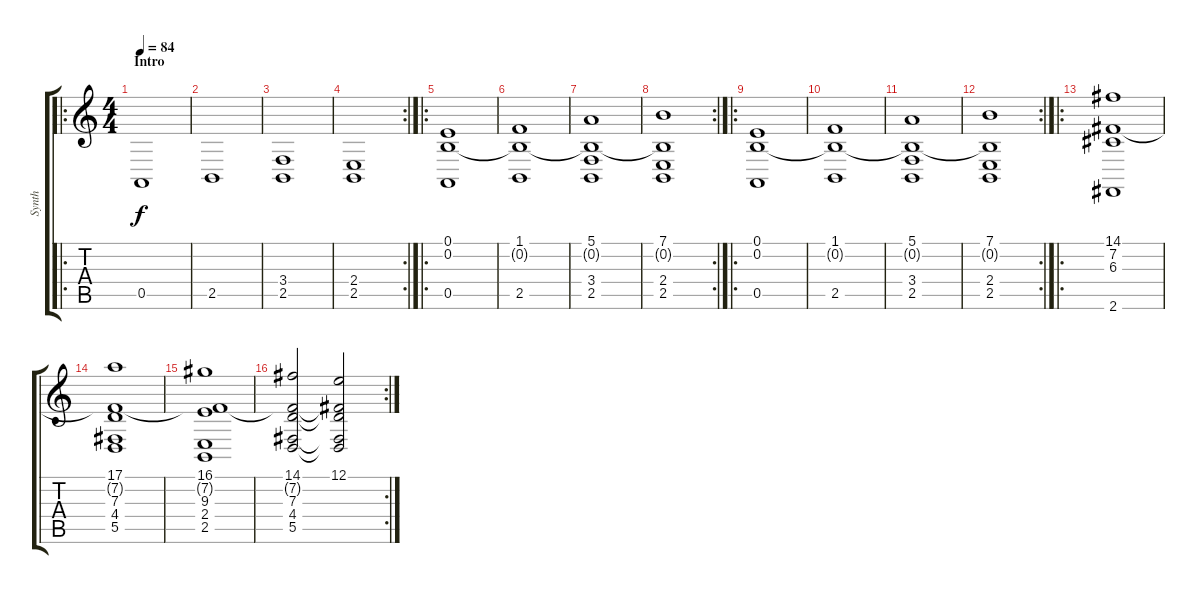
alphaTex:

\track ("Synth" "Synth") {instrument stringensemble2}
\staff {score tabs}
\tuning (E4 B3 G3 D3 A2 E2) {hide}
\ro
\ts (4 4)
\section ("" "Intro")
\tempo 84
\clef g2
\ks c
0.5.1{dy f instrument stringensemble2} |
2.5.1 |
(3.4 2.5).1 |
\rc 2
(2.4 2.5).1 |
\ro
(0.1 0.2 0.5).1 |
(1.1 0.2{t} 2.5).1 |
(5.1 0.2{t} 3.4 2.5).1 |
\rc 2
(7.1 0.2{t} 2.4 2.5).1 |
\ro
(0.1 0.2 0.5).1 |
(1.1 0.2{t} 2.5).1 |
(5.1 0.2{t} 3.4 2.5).1 |
\rc 2
(7.1 0.2{t} 2.4 2.5).1 |
\ro
(14.1 7.2 6.3 2.6).1 |
(17.1 7.2{t} 7.3 4.4 5.5).1 |
(16.1 7.2{t} 9.3 2.4 2.5).1 |
\rc 2
(14.1 7.2{t} 7.3 4.4 5.5).2 (12.1 7.2{t} 7.3{t} 4.4{t} 5.5{t}).2
